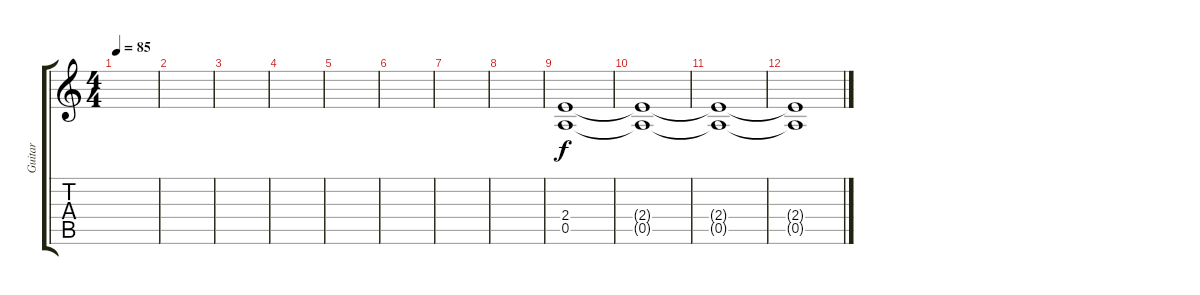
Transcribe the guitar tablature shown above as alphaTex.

\track ("Guitar" "Guitar") {instrument distortionguitar}
\staff {score tabs}
\tuning (E4 B3 G3 D3 A2 E2) {hide}
\ts (4 4)
\tempo 85
\clef g2
\ks c
|
|
|
|
|
|
|
|
(2.4 0.5).1 |
(2.4{t} 0.5{t}).1 |
(2.4{t} 0.5{t}).1 |
(2.4{t} 0.5{t}).1
